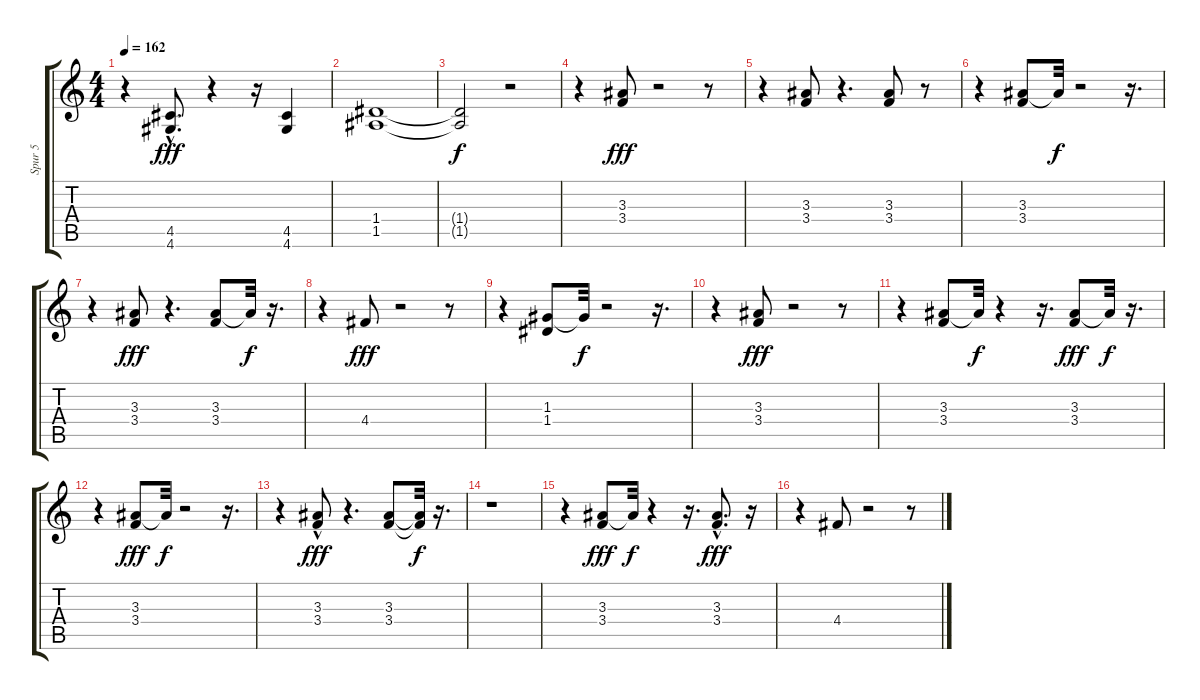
\track ("Spur 5" "Spur 5") {instrument distortionguitar}
\staff {score tabs}
\tuning (E4 B3 G3 D3 A2 E2) {hide}
\ts (4 4)
\tempo 162
\clef g2
\ks c
r.4{dy fff} (4.5{hac} 4.6{hac}).8{d} r.4 r.16 (4.5 4.6).4 |
(1.4 1.5).1 |
(1.4{t} 1.5{t}).2{dy f} r.2 |
r.4 (3.3 3.4).8{dy fff} r.2 r.8 |
r.4 (3.3 3.4).8 r.4{d} (3.3 3.4).8 r.8 |
r.4 (3.3 3.4).8 3.3{t}.32{dy f} r.2 r.16{d} |
r.4 (3.3 3.4).8{dy fff} r.4{d} (3.3 3.4).8 3.3{t}.32{dy f} r.16{d} |
r.4 4.4.8{dy fff} r.2 r.8 |
r.4 (1.3 1.4).8 1.3{t}.32{dy f} r.2 r.16{d} |
r.4 (3.3 3.4).8{dy fff} r.2 r.8 |
r.4 (3.3 3.4).8 3.3{t}.32{dy f} r.4 r.16{d} (3.3 3.4).8{dy fff} 3.3{t}.32{dy f} r.16{d} |
r.4 (3.3 3.4).8{dy fff} 3.3{t}.32{dy f} r.2 r.16{d} |
r.4 (3.3 3.4{hac}).8{dy fff} r.4{d} (3.3 3.4).8 (3.3{t} 3.4{t}).32{dy f} r.16{d} |
r.1 |
r.4 (3.3 3.4).8{dy fff} 3.3{t}.32{dy f} r.4 r.16{d} (3.3{hac} 3.4).8{d dy fff} r.16 |
r.4 4.4.8 r.2 r.8
